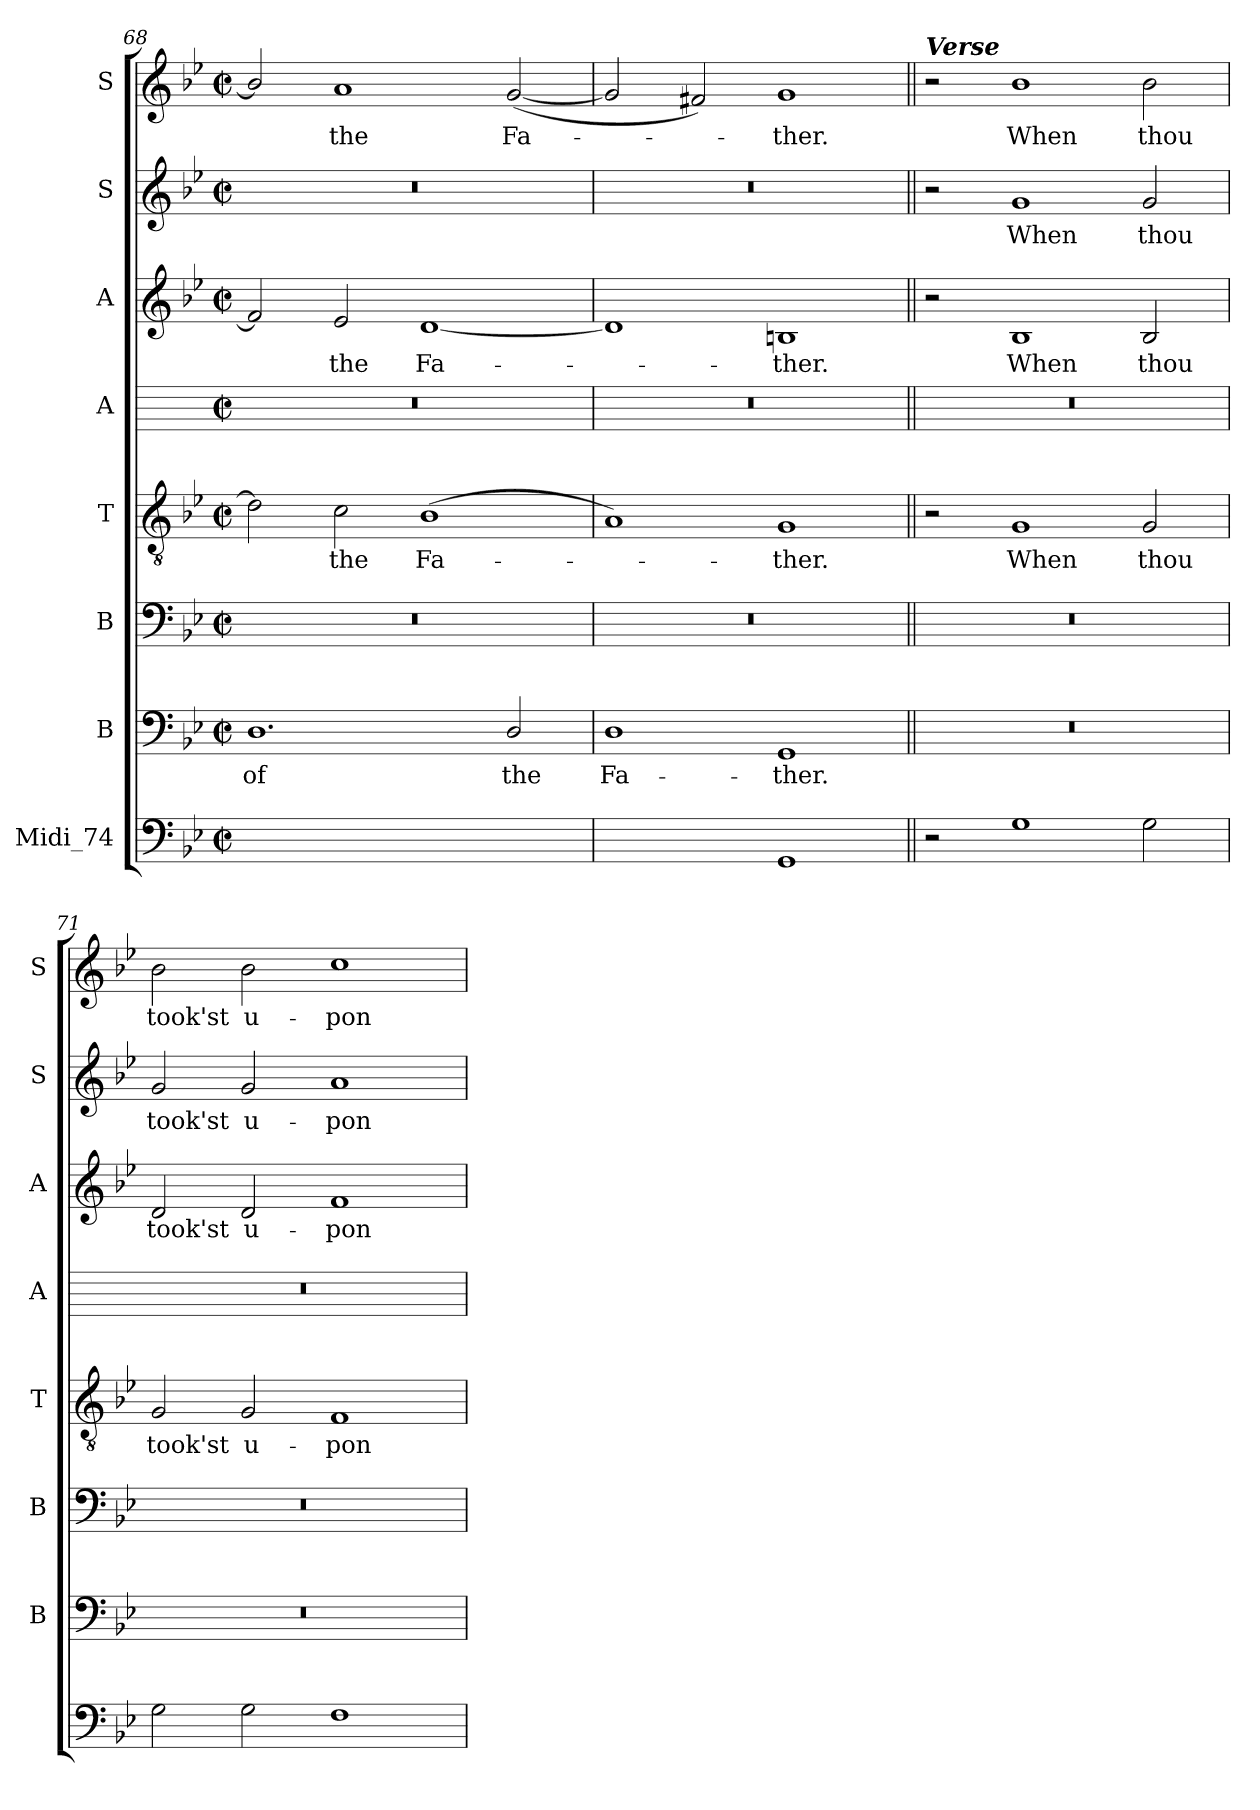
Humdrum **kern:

**kern	**text	**text	**text	**kern	**text	**kern	**kern	**text	**kern	**kern	**text	**kern	**text	**kern	**text
*part8	*part8	*part8	*part8	*part7	*part7	*part6	*part5	*part5	*part4	*part3	*part3	*part2	*part2	*part1	*part1
*staff8	*staff8	*staff8	*staff8	*staff7	*staff7	*staff6	*staff5	*staff5	*staff4	*staff3	*staff3	*staff2	*staff2	*staff1	*staff1
*I"Midi_74	*	*	*	*I"B	*	*I"B	*I"T	*	*I"A	*I"A	*	*I"S	*	*I"S	*
*	*	*	*	*I'B	*	*I'B	*I'T	*	*I'A	*I'A	*	*I'S	*	*I'S	*
*clefF4	*	*	*	*clefF4	*	*clefF4	*clefGv2	*	*	*clefG2	*	*clefG2	*	*clefG2	*
*k[b-e-]	*	*	*	*k[b-e-]	*	*k[b-e-]	*k[b-e-]	*	*	*k[b-e-]	*	*k[b-e-]	*	*k[b-e-]	*
*B-:	*	*	*	*B-:	*	*B-:	*B-:	*	*	*B-:	*	*B-:	*	*B-:	*
*M4/2	*	*	*	*M4/2	*	*M4/2	*M4/2	*	*M4/2	*M4/2	*	*M4/2	*	*M4/2	*
*met(c|)	*	*	*	*met(c|)	*	*met(c|)	*met(c|)	*	*met(c|)	*met(c|)	*	*met(c|)	*	*met(c|)	*
=68	=68	=68	=68	=68	=68	=68	=68	=68	=68	=68	=68	=68	=68	=68	=68
!	!LO:LY:b	!LO:LY:b	!LO:LY:b	!	!LO:LY:b	!	!	!	!	!	!	!	!	!	!
[2Dyy	6	3	8	1.D	of	0r	2d]	.	0r	2f]	.	0r	.	2b-/]	.
!	!LO:LY:b	!LO:LY:b	!LO:LY:b	!	!	!	!	!LO:LY:b	!	!	!LO:LY:b	!	!	!	!LO:LY:b
2Dyy_	5	9	7	.	.	.	2c	the	.	2e-	the	.	.	1a	the
!	!LO:LY:b	!LO:LY:b	!LO:LY:b	!	!	!	!	!LO:LY:b	!	!	!LO:LY:b	!	!	!	!
2Dyy_	5	8	6	.	.	.	(<1B-	Fa-	.	[1d	Fa-	.	.	.	.
!	!LO:LY:b	!LO:LY:b	!	!	!LO:LY:b	!	!	!	!	!	!	!	!	!	!LO:LY:b
2Dyy]	4	6	.	2D/	the	.	.	.	.	.	.	.	.	(<[2g	Fa-
=69	=69	=69	=69	=69	=69	=69	=69	=69	=69	=69	=69	=69	=69	=69	=69
!	!LO:LY:b	!LO:LY:b	!	!	!LO:LY:b	!	!	!	!	!	!	!	!	!	!
[2Dyy	4	5	.	1D	Fa-	0r	1A)	.	0r	1d]	.	0r	.	2g]	.
!	!LO:LY:b	!	!	!	!	!	!	!	!	!	!	!	!	!	!
2Dyy]	3	.	.	.	.	.	.	.	.	.	.	.	.	2f#X)	.
!	!	!	!	!	!LO:LY:b	!	!	!LO:LY:b	!	!	!LO:LY:b	!	!	!	!LO:LY:b
1GG	.	.	.	1GG	-ther.	.	1G	ther.	.	1Bn	ther.	.	.	1g	ther.
=70||	=70||	=70||	=70||	=70||	=70||	=70||	=70||	=70||	=70||	=70||	=70||	=70||	=70||	=70||	=70||
!	!	!	!	!	!	!	!	!	!	!	!	!	!	!LO:TX:a:Bi:t=Verse	!
2r	.	.	.	0r	.	0r	2r	.	0r	2r	.	2r	.	2r	.
!	!	!	!	!	!	!	!	!LO:LY:b	!	!	!LO:LY:b	!	!LO:LY:b	!	!LO:LY:b
1G	.	.	.	.	.	.	1G	When	.	1B-	When	1g	When	1b-	When
!	!	!	!	!	!	!	!	!LO:LY:b	!	!	!LO:LY:b	!	!LO:LY:b	!	!LO:LY:b
2G	.	.	.	.	.	.	2G	thou	.	2B-	thou	2g	thou	2b-	thou
=71	=71	=71	=71	=71	=71	=71	=71	=71	=71	=71	=71	=71	=71	=71	=71
!	!	!	!	!	!	!	!	!LO:LY:b	!	!	!LO:LY:b	!	!LO:LY:b	!	!LO:LY:b
2G	.	.	.	0r	.	0r	2G	took'st	0r	2d	took'st	2g	took'st	2b-	took'st
!	!	!	!	!	!	!	!	!LO:LY:b	!	!	!LO:LY:b	!	!LO:LY:b	!	!LO:LY:b
2G	.	.	.	.	.	.	2G	u-	.	2d	u-	2g	u-	2b-	u-
!	!	!	!	!	!	!	!	!LO:LY:b	!	!	!LO:LY:b	!	!LO:LY:b	!	!LO:LY:b
1F	.	.	.	.	.	.	1F	-pon	.	1f	-pon	1a	-pon	1cc	-pon
=	=	=	=	=	=	=	=	=	=	=	=	=	=	=	=
*-	*-	*-	*-	*-	*-	*-	*-	*-	*-	*-	*-	*-	*-	*-	*-
